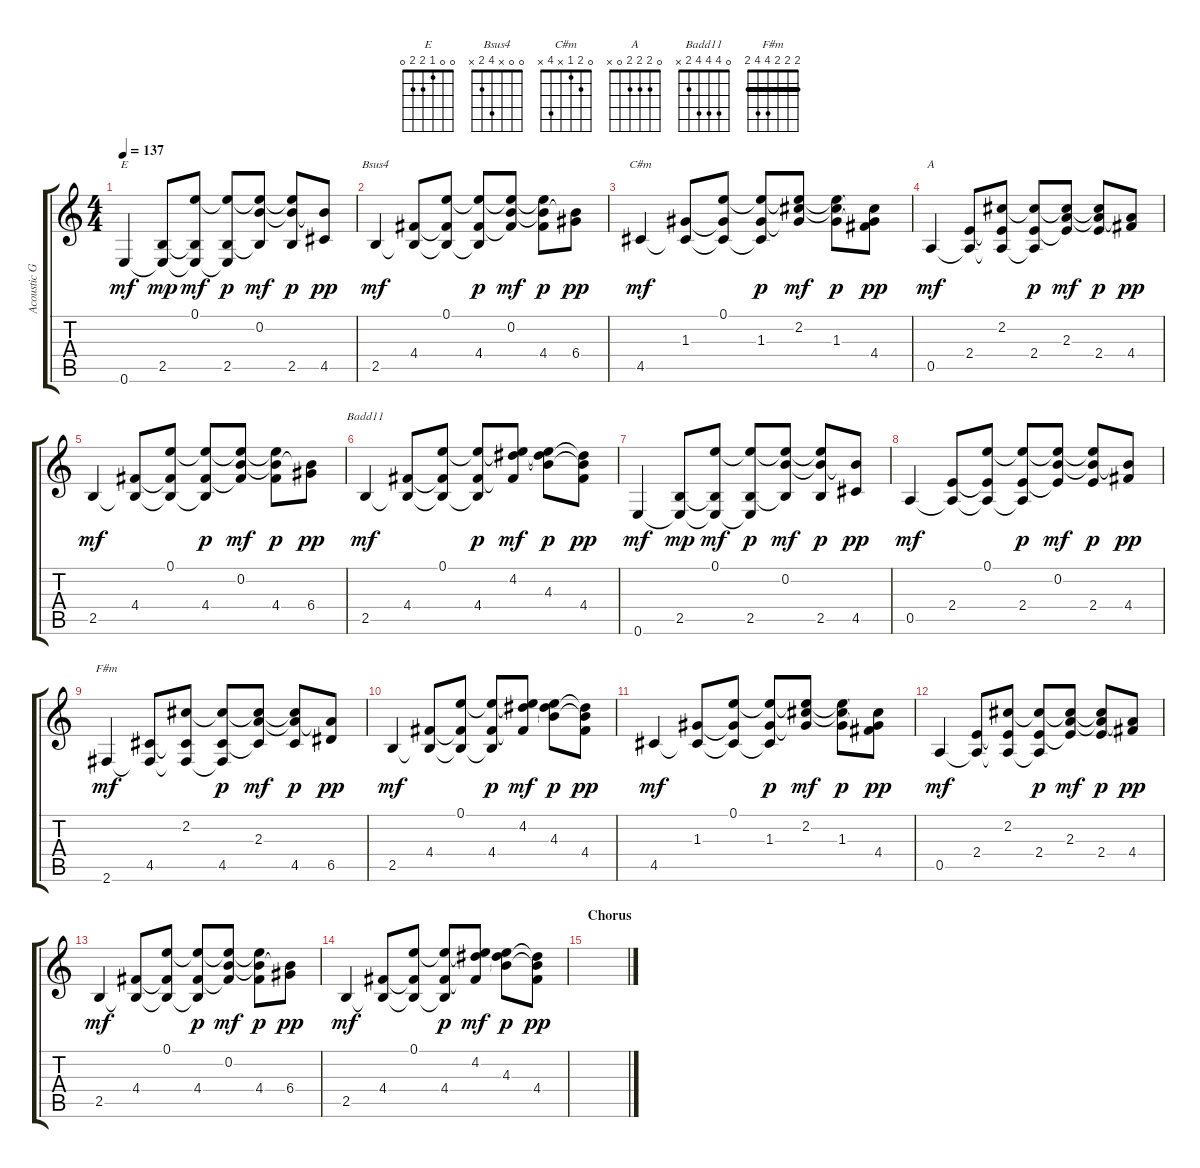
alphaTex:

\track ("Acoustic Guitar [Kuddel]" "Acoustic G") {instrument acousticguitarsteel}
\staff {score tabs}
\tuning (E4 B3 G3 D3 A2 E2) {hide}
\chord ("E" 0 0 1 2 2 0)
\chord ("Bsus4" 0 0 x 4 2 x)
\chord ("C#m" 0 2 1 x 4 x)
\chord ("A" 0 2 2 2 0 x)
\chord ("Badd11" 0 4 4 4 2 x)
\chord ("F#m" 2 2 2 4 4 2) {barre 2}
\ts (4 4)
\tempo 137
\clef g2
\ks c
0.6.4{ch "E" dy mf} (2.5 0.6{t}).8{dy mp} (0.1 2.5{t} 0.6{t}).8{dy mf} (0.1{t} 2.5 0.6{t}).8{dy p} (0.1{t} 0.2 2.5{t}).8{dy mf} (0.1{t} 0.2{t} 2.5).8{dy p} (0.2{t} 4.5).8{dy pp} |
2.5.4{ch "Bsus4" dy mf} (4.4 2.5{t}).8 (0.1 4.4{t} 2.5{t}).8 (0.1{t} 4.4 2.5{t}).8{dy p} (0.1{t} 0.2 4.4{t}).8{dy mf} (0.1{t} 0.2{t} 4.4).8{dy p} (0.2{t} 6.4).8{dy pp} |
4.5.4{ch "C#m" dy mf} (1.3 4.5{t}).8 (0.1 1.3{t} 4.5{t}).8 (0.1{t} 1.3 4.5{t}).8{dy p} (0.1{t} 2.2 1.3{t}).8{dy mf} (0.1{t} 2.2{t} 1.3).8{dy p} (2.2{t} 1.3{t} 4.4).8{dy pp} |
0.5.4{ch "A" dy mf} (2.4 0.5{t}).8 (2.2 2.4{t} 0.5{t}).8 (2.2{t} 2.4 0.5{t}).8{dy p} (2.2{t} 2.3 2.4{t}).8{dy mf} (2.2{t} 2.3{t} 2.4).8{dy p} (2.3{t} 4.4).8{dy pp} |
2.5.4{dy mf} (4.4 2.5{t}).8 (0.1 4.4{t} 2.5{t}).8 (0.1{t} 4.4 2.5{t}).8{dy p} (0.1{t} 0.2 4.4{t}).8{dy mf} (0.1{t} 0.2{t} 4.4).8{dy p} (0.2{t} 6.4).8{dy pp} |
2.5.4{ch "Badd11" dy mf} (4.4 2.5{t}).8 (0.1 4.4{t} 2.5{t}).8 (0.1{t} 4.4 2.5{t}).8{dy p} (0.1{t} 4.2 4.4{t}).8{dy mf} (0.1{t} 4.2{t} 4.3).8{dy p} (4.2{t} 4.3{t} 4.4).8{dy pp} |
0.6.4{dy mf} (2.5 0.6{t}).8{dy mp} (0.1 2.5{t} 0.6{t}).8{dy mf} (0.1{t} 2.5 0.6{t}).8{dy p} (0.1{t} 0.2 2.5{t}).8{dy mf} (0.1{t} 0.2{t} 2.5).8{dy p} (0.2{t} 4.5).8{dy pp} |
0.5.4{dy mf} (2.4 0.5{t}).8 (0.1 2.4{t} 0.5{t}).8 (0.1{t} 2.4 0.5{t}).8{dy p} (0.1{t} 0.2 2.4{t}).8{dy mf} (0.1{t} 0.2{t} 2.4).8{dy p} (0.2{t} 4.4).8{dy pp} |
2.6.4{ch "F#m" dy mf} (4.5 2.6{t}).8 (2.2 4.5{t} 2.6{t}).8 (2.2{t} 4.5 2.6{t}).8{dy p} (2.2{t} 2.3 4.5{t}).8{dy mf} (2.2{t} 2.3{t} 4.5).8{dy p} (2.3{t} 6.5).8{dy pp} |
2.5.4{dy mf} (4.4 2.5{t}).8 (0.1 4.4{t} 2.5{t}).8 (0.1{t} 4.4 2.5{t}).8{dy p} (0.1{t} 4.2 4.4{t}).8{dy mf} (0.1{t} 4.2{t} 4.3).8{dy p} (4.2{t} 4.3{t} 4.4).8{dy pp} |
4.5.4{dy mf} (1.3 4.5{t}).8 (0.1 1.3{t} 4.5{t}).8 (0.1{t} 1.3 4.5{t}).8{dy p} (0.1{t} 2.2 1.3{t}).8{dy mf} (0.1{t} 2.2{t} 1.3).8{dy p} (2.2{t} 1.3{t} 4.4).8{dy pp} |
0.5.4{dy mf} (2.4 0.5{t}).8 (2.2 2.4{t} 0.5{t}).8 (2.2{t} 2.4 0.5{t}).8{dy p} (2.2{t} 2.3 2.4{t}).8{dy mf} (2.2{t} 2.3{t} 2.4).8{dy p} (2.3{t} 4.4).8{dy pp} |
2.5.4{dy mf} (4.4 2.5{t}).8 (0.1 4.4{t} 2.5{t}).8 (0.1{t} 4.4 2.5{t}).8{dy p} (0.1{t} 0.2 4.4{t}).8{dy mf} (0.1{t} 0.2{t} 4.4).8{dy p} (0.2{t} 6.4).8{dy pp} |
2.5.4{dy mf} (4.4 2.5{t}).8 (0.1 4.4{t} 2.5{t}).8 (0.1{t} 4.4 2.5{t}).8{dy p} (0.1{t} 4.2 4.4{t}).8{dy mf} (0.1{t} 4.2{t} 4.3).8{dy p} (4.2{t} 4.3{t} 4.4).8{dy pp} |
\section ("" "Chorus")
